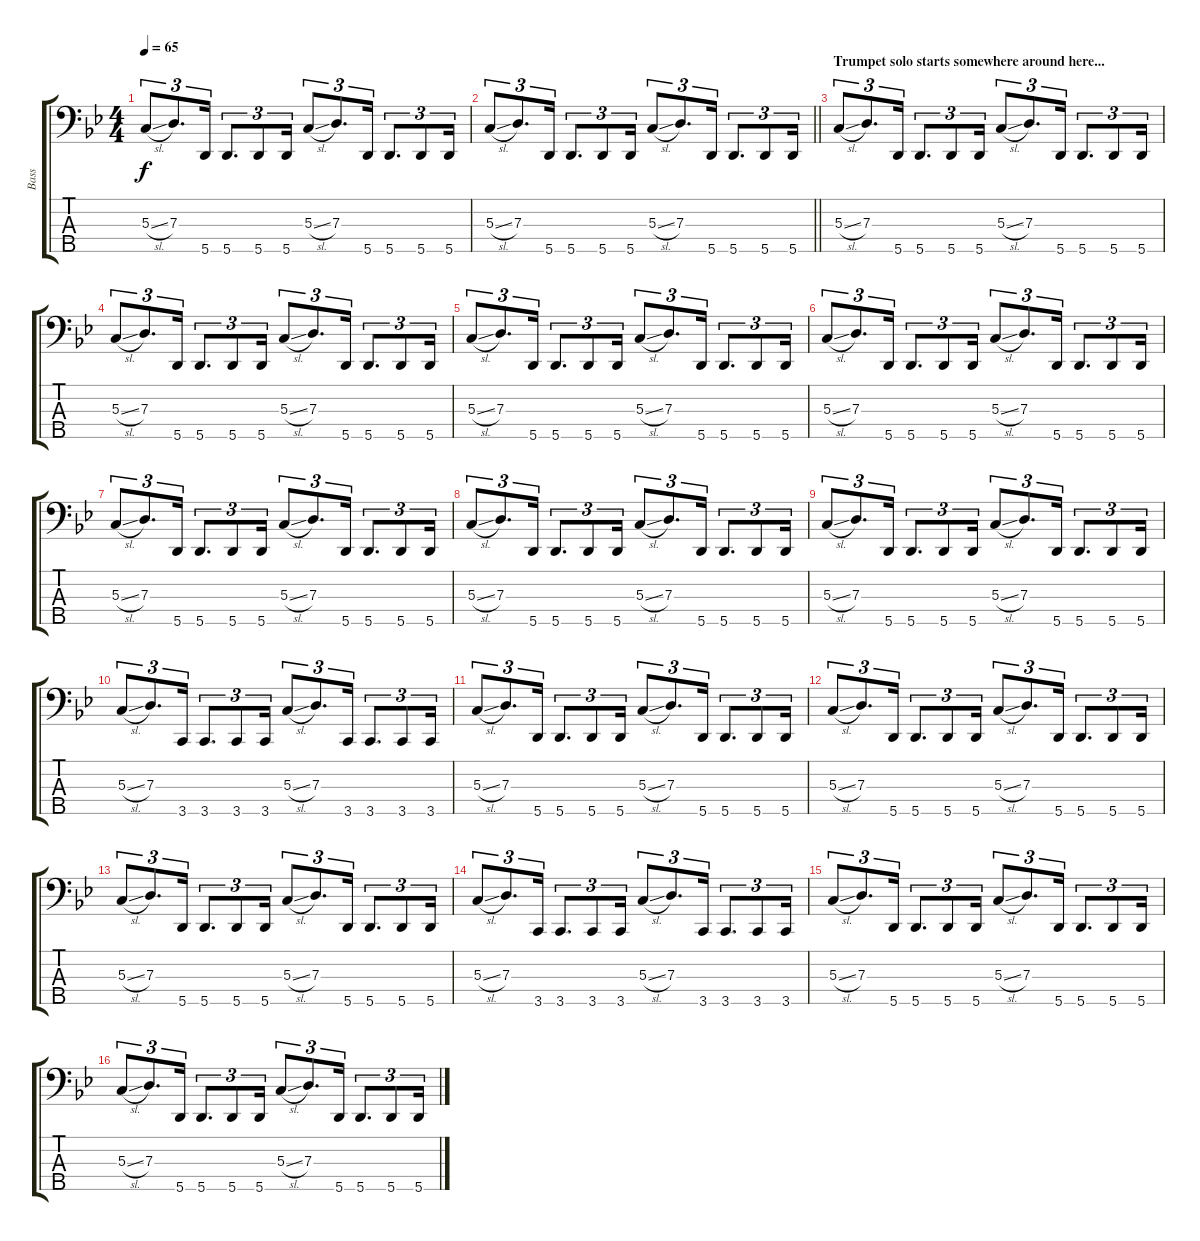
\track ("Bass" "Bass") {instrument electricbassfinger}
\staff {score tabs}
\tuning (F2 C2 G1 D1 A0) {hide}
\ts (4 4)
\tempo 65
\clef f4
\ks bb
5.3{sl}.8{tu (3 2) dy f} 7.3.8{d tu (3 2)} 5.5.16{tu (3 2)} 5.5.8{d tu (3 2)} 5.5.8{tu (3 2)} 5.5.16{tu (3 2)} 5.3{sl}.8{tu (3 2)} 7.3.8{d tu (3 2)} 5.5.16{tu (3 2)} 5.5.8{d tu (3 2)} 5.5.8{tu (3 2)} 5.5.16{tu (3 2)} |
\barLineRight lightlight
5.3{sl}.8{tu (3 2)} 7.3.8{d tu (3 2)} 5.5.16{tu (3 2)} 5.5.8{d tu (3 2)} 5.5.8{tu (3 2)} 5.5.16{tu (3 2)} 5.3{sl}.8{tu (3 2)} 7.3.8{d tu (3 2)} 5.5.16{tu (3 2)} 5.5.8{d tu (3 2)} 5.5.8{tu (3 2)} 5.5.16{tu (3 2)} |
\section ("" "Trumpet solo starts somewhere around here...")
5.3{sl}.8{tu (3 2)} 7.3.8{d tu (3 2)} 5.5.16{tu (3 2)} 5.5.8{d tu (3 2)} 5.5.8{tu (3 2)} 5.5.16{tu (3 2)} 5.3{sl}.8{tu (3 2)} 7.3.8{d tu (3 2)} 5.5.16{tu (3 2)} 5.5.8{d tu (3 2)} 5.5.8{tu (3 2)} 5.5.16{tu (3 2)} |
5.3{sl}.8{tu (3 2)} 7.3.8{d tu (3 2)} 5.5.16{tu (3 2)} 5.5.8{d tu (3 2)} 5.5.8{tu (3 2)} 5.5.16{tu (3 2)} 5.3{sl}.8{tu (3 2)} 7.3.8{d tu (3 2)} 5.5.16{tu (3 2)} 5.5.8{d tu (3 2)} 5.5.8{tu (3 2)} 5.5.16{tu (3 2)} |
5.3{sl}.8{tu (3 2)} 7.3.8{d tu (3 2)} 5.5.16{tu (3 2)} 5.5.8{d tu (3 2)} 5.5.8{tu (3 2)} 5.5.16{tu (3 2)} 5.3{sl}.8{tu (3 2)} 7.3.8{d tu (3 2)} 5.5.16{tu (3 2)} 5.5.8{d tu (3 2)} 5.5.8{tu (3 2)} 5.5.16{tu (3 2)} |
5.3{sl}.8{tu (3 2)} 7.3.8{d tu (3 2)} 5.5.16{tu (3 2)} 5.5.8{d tu (3 2)} 5.5.8{tu (3 2)} 5.5.16{tu (3 2)} 5.3{sl}.8{tu (3 2)} 7.3.8{d tu (3 2)} 5.5.16{tu (3 2)} 5.5.8{d tu (3 2)} 5.5.8{tu (3 2)} 5.5.16{tu (3 2)} |
5.3{sl}.8{tu (3 2)} 7.3.8{d tu (3 2)} 5.5.16{tu (3 2)} 5.5.8{d tu (3 2)} 5.5.8{tu (3 2)} 5.5.16{tu (3 2)} 5.3{sl}.8{tu (3 2)} 7.3.8{d tu (3 2)} 5.5.16{tu (3 2)} 5.5.8{d tu (3 2)} 5.5.8{tu (3 2)} 5.5.16{tu (3 2)} |
5.3{sl}.8{tu (3 2)} 7.3.8{d tu (3 2)} 5.5.16{tu (3 2)} 5.5.8{d tu (3 2)} 5.5.8{tu (3 2)} 5.5.16{tu (3 2)} 5.3{sl}.8{tu (3 2)} 7.3.8{d tu (3 2)} 5.5.16{tu (3 2)} 5.5.8{d tu (3 2)} 5.5.8{tu (3 2)} 5.5.16{tu (3 2)} |
5.3{sl}.8{tu (3 2)} 7.3.8{d tu (3 2)} 5.5.16{tu (3 2)} 5.5.8{d tu (3 2)} 5.5.8{tu (3 2)} 5.5.16{tu (3 2)} 5.3{sl}.8{tu (3 2)} 7.3.8{d tu (3 2)} 5.5.16{tu (3 2)} 5.5.8{d tu (3 2)} 5.5.8{tu (3 2)} 5.5.16{tu (3 2)} |
5.3{sl}.8{tu (3 2)} 7.3.8{d tu (3 2)} 3.5.16{tu (3 2)} 3.5.8{d tu (3 2)} 3.5.8{tu (3 2)} 3.5.16{tu (3 2)} 5.3{sl}.8{tu (3 2)} 7.3.8{d tu (3 2)} 3.5.16{tu (3 2)} 3.5.8{d tu (3 2)} 3.5.8{tu (3 2)} 3.5.16{tu (3 2)} |
5.3{sl}.8{tu (3 2)} 7.3.8{d tu (3 2)} 5.5.16{tu (3 2)} 5.5.8{d tu (3 2)} 5.5.8{tu (3 2)} 5.5.16{tu (3 2)} 5.3{sl}.8{tu (3 2)} 7.3.8{d tu (3 2)} 5.5.16{tu (3 2)} 5.5.8{d tu (3 2)} 5.5.8{tu (3 2)} 5.5.16{tu (3 2)} |
5.3{sl}.8{tu (3 2)} 7.3.8{d tu (3 2)} 5.5.16{tu (3 2)} 5.5.8{d tu (3 2)} 5.5.8{tu (3 2)} 5.5.16{tu (3 2)} 5.3{sl}.8{tu (3 2)} 7.3.8{d tu (3 2)} 5.5.16{tu (3 2)} 5.5.8{d tu (3 2)} 5.5.8{tu (3 2)} 5.5.16{tu (3 2)} |
5.3{sl}.8{tu (3 2)} 7.3.8{d tu (3 2)} 5.5.16{tu (3 2)} 5.5.8{d tu (3 2)} 5.5.8{tu (3 2)} 5.5.16{tu (3 2)} 5.3{sl}.8{tu (3 2)} 7.3.8{d tu (3 2)} 5.5.16{tu (3 2)} 5.5.8{d tu (3 2)} 5.5.8{tu (3 2)} 5.5.16{tu (3 2)} |
5.3{sl}.8{tu (3 2)} 7.3.8{d tu (3 2)} 3.5.16{tu (3 2)} 3.5.8{d tu (3 2)} 3.5.8{tu (3 2)} 3.5.16{tu (3 2)} 5.3{sl}.8{tu (3 2)} 7.3.8{d tu (3 2)} 3.5.16{tu (3 2)} 3.5.8{d tu (3 2)} 3.5.8{tu (3 2)} 3.5.16{tu (3 2)} |
5.3{sl}.8{tu (3 2)} 7.3.8{d tu (3 2)} 5.5.16{tu (3 2)} 5.5.8{d tu (3 2)} 5.5.8{tu (3 2)} 5.5.16{tu (3 2)} 5.3{sl}.8{tu (3 2)} 7.3.8{d tu (3 2)} 5.5.16{tu (3 2)} 5.5.8{d tu (3 2)} 5.5.8{tu (3 2)} 5.5.16{tu (3 2)} |
5.3{sl}.8{tu (3 2)} 7.3.8{d tu (3 2)} 5.5.16{tu (3 2)} 5.5.8{d tu (3 2)} 5.5.8{tu (3 2)} 5.5.16{tu (3 2)} 5.3{sl}.8{tu (3 2)} 7.3.8{d tu (3 2)} 5.5.16{tu (3 2)} 5.5.8{d tu (3 2)} 5.5.8{tu (3 2)} 5.5.16{tu (3 2)}
